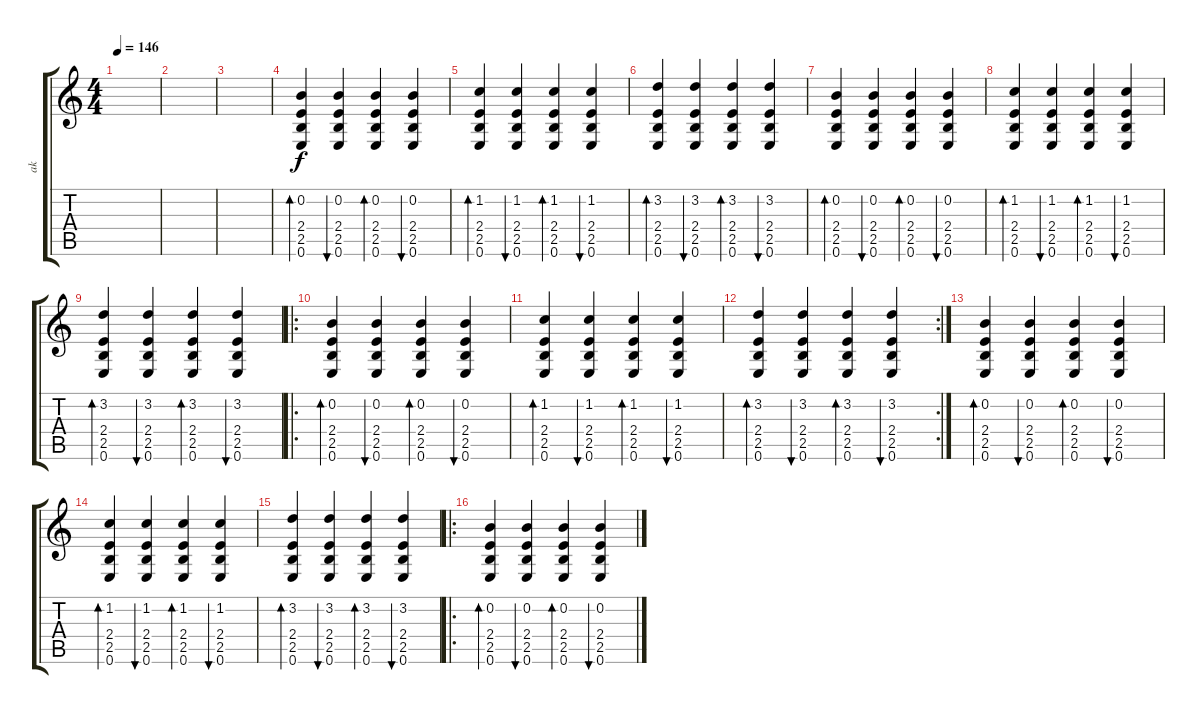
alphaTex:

\track ("ak" "ak") {instrument acousticguitarnylon}
\staff {score tabs}
\tuning (E4 B3 G3 D3 A2 E2) {hide}
\ts (4 4)
\tempo 146
\clef g2
\ks c
|
|
|
(0.2 2.4 2.5 0.6).4{bd 60} (0.2 2.4 2.5 0.6).4{bu 60} (0.2 2.4 2.5 0.6).4{bd 60} (0.2 2.4 2.5 0.6).4{bu 60} |
(1.2 2.4 2.5 0.6).4{bd 60} (1.2 2.4 2.5 0.6).4{bu 60} (1.2 2.4 2.5 0.6).4{bd 60} (1.2 2.4 2.5 0.6).4{bu 60} |
(3.2 2.4 2.5 0.6).4{bd 60} (3.2 2.4 2.5 0.6).4{bu 60} (3.2 2.4 2.5 0.6).4{bd 60} (3.2 2.4 2.5 0.6).4{bu 60} |
(0.2 2.4 2.5 0.6).4{bd 60} (0.2 2.4 2.5 0.6).4{bu 60} (0.2 2.4 2.5 0.6).4{bd 60} (0.2 2.4 2.5 0.6).4{bu 60} |
(1.2 2.4 2.5 0.6).4{bd 60} (1.2 2.4 2.5 0.6).4{bu 60} (1.2 2.4 2.5 0.6).4{bd 60} (1.2 2.4 2.5 0.6).4{bu 60} |
(3.2 2.4 2.5 0.6).4{bd 60} (3.2 2.4 2.5 0.6).4{bu 60} (3.2 2.4 2.5 0.6).4{bd 60} (3.2 2.4 2.5 0.6).4{bu 60} |
\ro
(0.2 2.4 2.5 0.6).4{bd 60} (0.2 2.4 2.5 0.6).4{bu 60} (0.2 2.4 2.5 0.6).4{bd 60} (0.2 2.4 2.5 0.6).4{bu 60} |
(1.2 2.4 2.5 0.6).4{bd 60} (1.2 2.4 2.5 0.6).4{bu 60} (1.2 2.4 2.5 0.6).4{bd 60} (1.2 2.4 2.5 0.6).4{bu 60} |
\rc 2
(3.2 2.4 2.5 0.6).4{bd 60} (3.2 2.4 2.5 0.6).4{bu 60} (3.2 2.4 2.5 0.6).4{bd 60} (3.2 2.4 2.5 0.6).4{bu 60} |
(0.2 2.4 2.5 0.6).4{bd 60} (0.2 2.4 2.5 0.6).4{bu 60} (0.2 2.4 2.5 0.6).4{bd 60} (0.2 2.4 2.5 0.6).4{bu 60} |
(1.2 2.4 2.5 0.6).4{bd 60} (1.2 2.4 2.5 0.6).4{bu 60} (1.2 2.4 2.5 0.6).4{bd 60} (1.2 2.4 2.5 0.6).4{bu 60} |
(3.2 2.4 2.5 0.6).4{bd 60} (3.2 2.4 2.5 0.6).4{bu 60} (3.2 2.4 2.5 0.6).4{bd 60} (3.2 2.4 2.5 0.6).4{bu 60} |
\ro
(0.2 2.4 2.5 0.6).4{bd 60} (0.2 2.4 2.5 0.6).4{bu 60} (0.2 2.4 2.5 0.6).4{bd 60} (0.2 2.4 2.5 0.6).4{bu 60}
